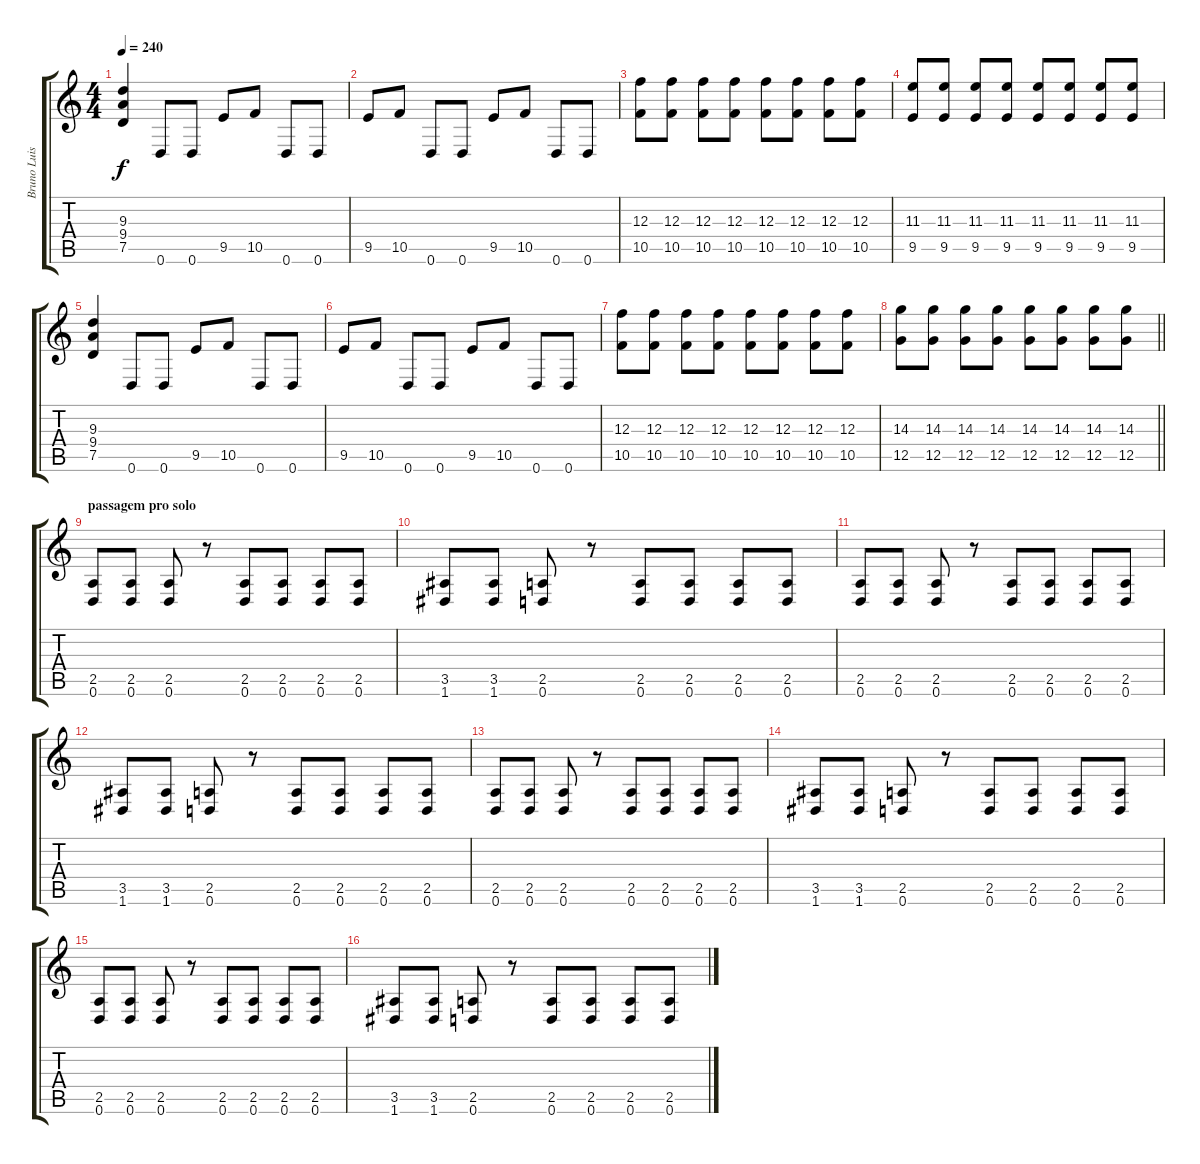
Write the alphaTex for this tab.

\track ("Bruno Luis" "Bruno Luis") {instrument distortionguitar}
\staff {score tabs}
\tuning (D4 A3 F3 C3 G2 D2) {hide}
\ts (4 4)
\tempo 240
\clef g2
\ks c
(9.3 9.4 7.5).4{dy f} 0.6.8 0.6.8 9.5.8 10.5.8 0.6.8 0.6.8 |
9.5.8 10.5.8 0.6.8 0.6.8 9.5.8 10.5.8 0.6.8 0.6.8 |
(12.3 10.5).8 (12.3 10.5).8 (12.3 10.5).8 (12.3 10.5).8 (12.3 10.5).8 (12.3 10.5).8 (12.3 10.5).8 (12.3 10.5).8 |
(11.3 9.5).8 (11.3 9.5).8 (11.3 9.5).8 (11.3 9.5).8 (11.3 9.5).8 (11.3 9.5).8 (11.3 9.5).8 (11.3 9.5).8 |
(9.3 9.4 7.5).4 0.6.8 0.6.8 9.5.8 10.5.8 0.6.8 0.6.8 |
9.5.8 10.5.8 0.6.8 0.6.8 9.5.8 10.5.8 0.6.8 0.6.8 |
(12.3 10.5).8 (12.3 10.5).8 (12.3 10.5).8 (12.3 10.5).8 (12.3 10.5).8 (12.3 10.5).8 (12.3 10.5).8 (12.3 10.5).8 |
\barLineRight lightlight
(14.3 12.5).8 (14.3 12.5).8 (14.3 12.5).8 (14.3 12.5).8 (14.3 12.5).8 (14.3 12.5).8 (14.3 12.5).8 (14.3 12.5).8 |
\section ("" "passagem pro solo")
(2.5 0.6).8 (2.5 0.6).8 (2.5 0.6).8 r.8 (2.5 0.6).8 (2.5 0.6).8 (2.5 0.6).8 (2.5 0.6).8 |
(3.5 1.6).8 (3.5 1.6).8 (2.5 0.6).8 r.8 (2.5 0.6).8 (2.5 0.6).8 (2.5 0.6).8 (2.5 0.6).8 |
(2.5 0.6).8 (2.5 0.6).8 (2.5 0.6).8 r.8 (2.5 0.6).8 (2.5 0.6).8 (2.5 0.6).8 (2.5 0.6).8 |
(3.5 1.6).8 (3.5 1.6).8 (2.5 0.6).8 r.8 (2.5 0.6).8 (2.5 0.6).8 (2.5 0.6).8 (2.5 0.6).8 |
(2.5 0.6).8 (2.5 0.6).8 (2.5 0.6).8 r.8 (2.5 0.6).8 (2.5 0.6).8 (2.5 0.6).8 (2.5 0.6).8 |
(3.5 1.6).8 (3.5 1.6).8 (2.5 0.6).8 r.8 (2.5 0.6).8 (2.5 0.6).8 (2.5 0.6).8 (2.5 0.6).8 |
(2.5 0.6).8 (2.5 0.6).8 (2.5 0.6).8 r.8 (2.5 0.6).8 (2.5 0.6).8 (2.5 0.6).8 (2.5 0.6).8 |
(3.5 1.6).8 (3.5 1.6).8 (2.5 0.6).8 r.8 (2.5 0.6).8 (2.5 0.6).8 (2.5 0.6).8 (2.5 0.6).8
